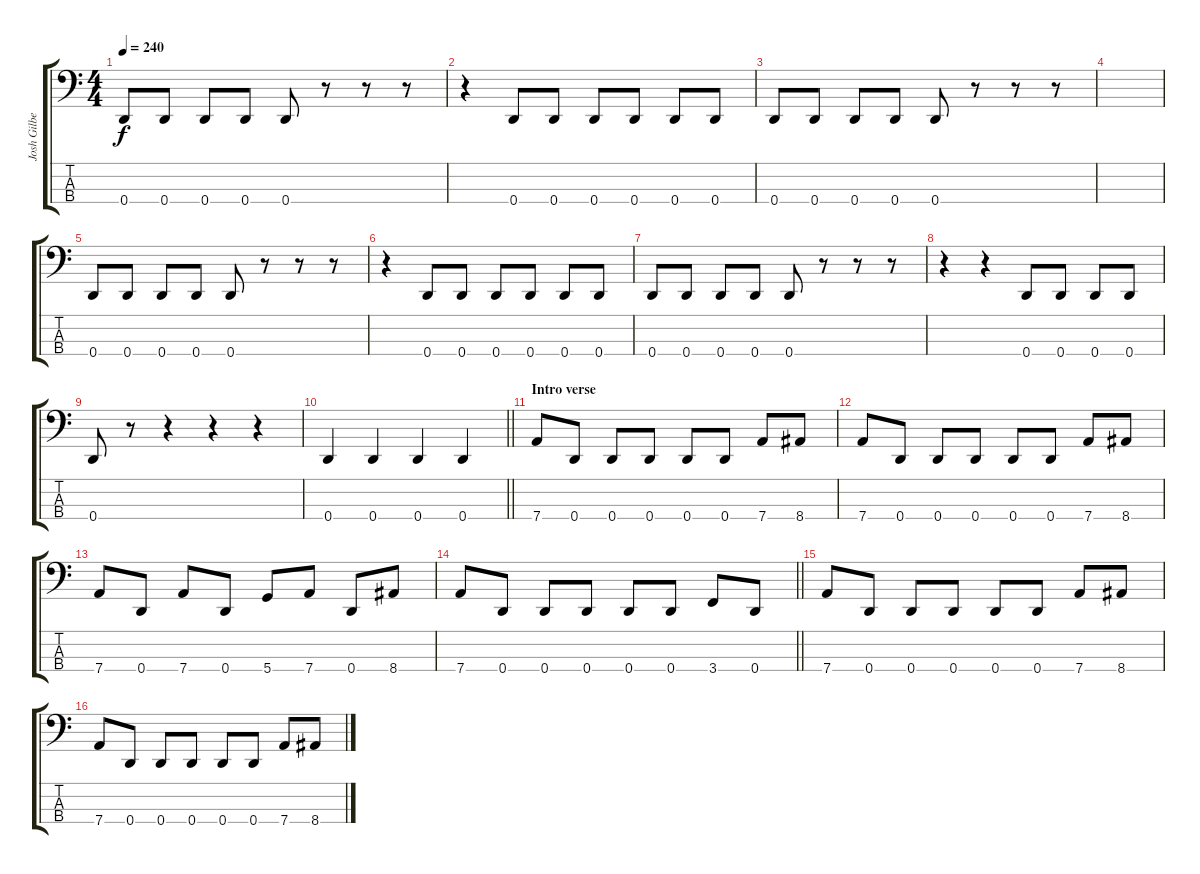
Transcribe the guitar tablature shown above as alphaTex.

\track ("Josh Gilbert" "Josh Gilbe") {instrument electricbasspick}
\staff {score tabs}
\tuning (G2 D2 A1 D1) {hide}
\ts (4 4)
\tempo 240
\clef f4
\ks c
0.4.8{dy f} 0.4.8 0.4.8 0.4.8 0.4.8 r.8 r.8 r.8 |
r.4 0.4.8 0.4.8 0.4.8 0.4.8 0.4.8 0.4.8 |
0.4.8 0.4.8 0.4.8 0.4.8 0.4.8 r.8 r.8 r.8 |
|
0.4.8 0.4.8 0.4.8 0.4.8 0.4.8 r.8 r.8 r.8 |
r.4 0.4.8 0.4.8 0.4.8 0.4.8 0.4.8 0.4.8 |
0.4.8 0.4.8 0.4.8 0.4.8 0.4.8 r.8 r.8 r.8 |
r.4 r.4 0.4.8 0.4.8 0.4.8 0.4.8 |
0.4.8 r.8 r.4 r.4 r.4 |
\barLineRight lightlight
0.4.4 0.4.4 0.4.4 0.4.4 |
\section ("" "Intro verse")
7.4.8 0.4.8 0.4.8 0.4.8 0.4.8 0.4.8 7.4.8 8.4.8 |
7.4.8 0.4.8 0.4.8 0.4.8 0.4.8 0.4.8 7.4.8 8.4.8 |
7.4.8 0.4.8 7.4.8 0.4.8 5.4.8 7.4.8 0.4.8 8.4.8 |
\barLineRight lightlight
7.4.8 0.4.8 0.4.8 0.4.8 0.4.8 0.4.8 3.4.8 0.4.8 |
7.4.8 0.4.8 0.4.8 0.4.8 0.4.8 0.4.8 7.4.8 8.4.8 |
7.4.8 0.4.8 0.4.8 0.4.8 0.4.8 0.4.8 7.4.8 8.4.8
